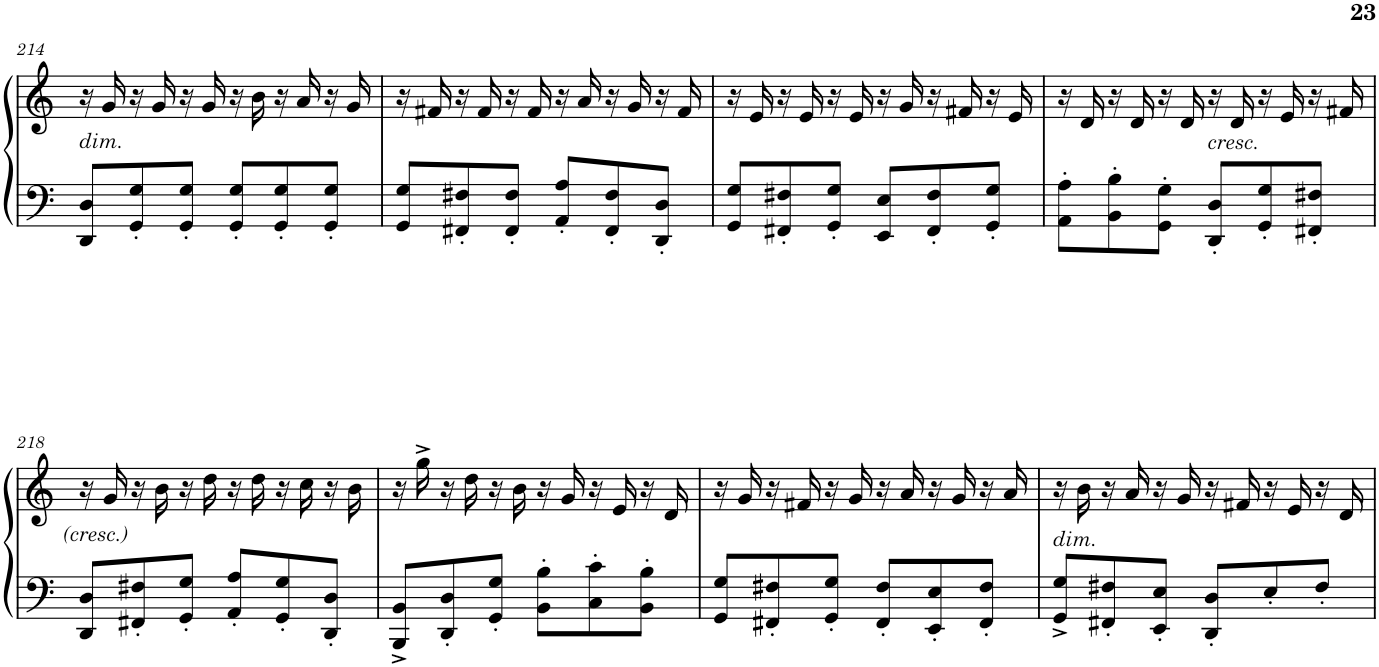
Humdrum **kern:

**kern	**kern
*part1	*part1
*staff2	*staff1
*I"Piano	*
*I'Pno.	*
!!LO:PB:g=z
*clefF4	*clefG2
*k[]	*k[]
*M6/8	*M6/8
=214	=214
!	!LO:TX:b:i:t=dim.
8DD/ 8D/L	16r
.	16g/
8GG/' 8G/'	16r
.	16g/
8GG/' 8G/'J	16r
.	16g/
8GG/' 8G/'L	16r
.	16b\
8GG/' 8G/'	16r
.	16a/
8GG/' 8G/'J	16r
.	16g/
=215	=215
8GG/ 8G/L	16r
.	16f#X/
8FF#X/' 8F#X/'	16r
.	16f#/
8FF#/' 8F#/'J	16r
.	16f#/
8AA/' 8A/'L	16r
.	16a/
8FF#/' 8F#/'	16r
.	16g/
8DD/' 8D/'J	16r
.	16f#/
=216	=216
8GG/ 8G/L	16r
.	16e/
8FF#X/' 8F#X/'	16r
.	16e/
8GG/' 8G/'J	16r
.	16e/
8EE/ 8E/L	16r
.	16g/
8FF#/' 8F#/'	16r
.	16f#X/
8GG/' 8G/'J	16r
.	16e/
=217	=217
8AA\' 8A\'L	16r
.	16d/
8BB\' 8B\'	16r
.	16d/
8GG\' 8G\'J	16r
.	16d/
!	!LO:TX:b:i:t=cresc.
8DD/' 8D/'L	16r
.	16d/
8GG/' 8G/'	16r
.	16e/
8FF#X/' 8F#X/'J	16r
.	16f#X/
!!LO:LB:g=z
=218	=218
8DD/ 8D/L	16r
.	16g/
8FF#X/' 8F#X/'	16r
.	16b\
8GG/' 8G/'J	16r
.	16dd\
8AA/' 8A/'L	16r
.	16dd\
8GG/' 8G/'	16r
.	16cc\
8DD/' 8D/'J	16r
.	16b\
=219	=219
8BBB/^ 8BB/^L	16r
.	16gg^\
8DD/' 8D/'	16r
.	16dd\
8GG/' 8G/'J	16r
.	16b\
8BB\' 8B\'L	16r
.	16g/
8C\' 8c\'	16r
.	16e/
8BB\' 8B\'J	16r
.	16d/
=220	=220
8GG/ 8G/L	16r
.	16g/
8FF#X/' 8F#X/'	16r
.	16f#X/
8GG/' 8G/'J	16r
.	16g/
8FF#/' 8F#/'L	16r
.	16a/
8EE/' 8E/'	16r
.	16g/
8FF#/' 8F#/'J	16r
.	16a/
=221	=221
!	!LO:TX:b:i:t=dim.
8GG/^ 8G/^L	16r
.	16b\
8FF#X/' 8F#X/'	16r
.	16a/
8EE/' 8E/'J	16r
.	16g/
8DD/' 8D/'L	16r
.	16f#X/
8E'/	16r
.	16e/
8F#'/J	16r
.	16d/
=	=
*-	*-
